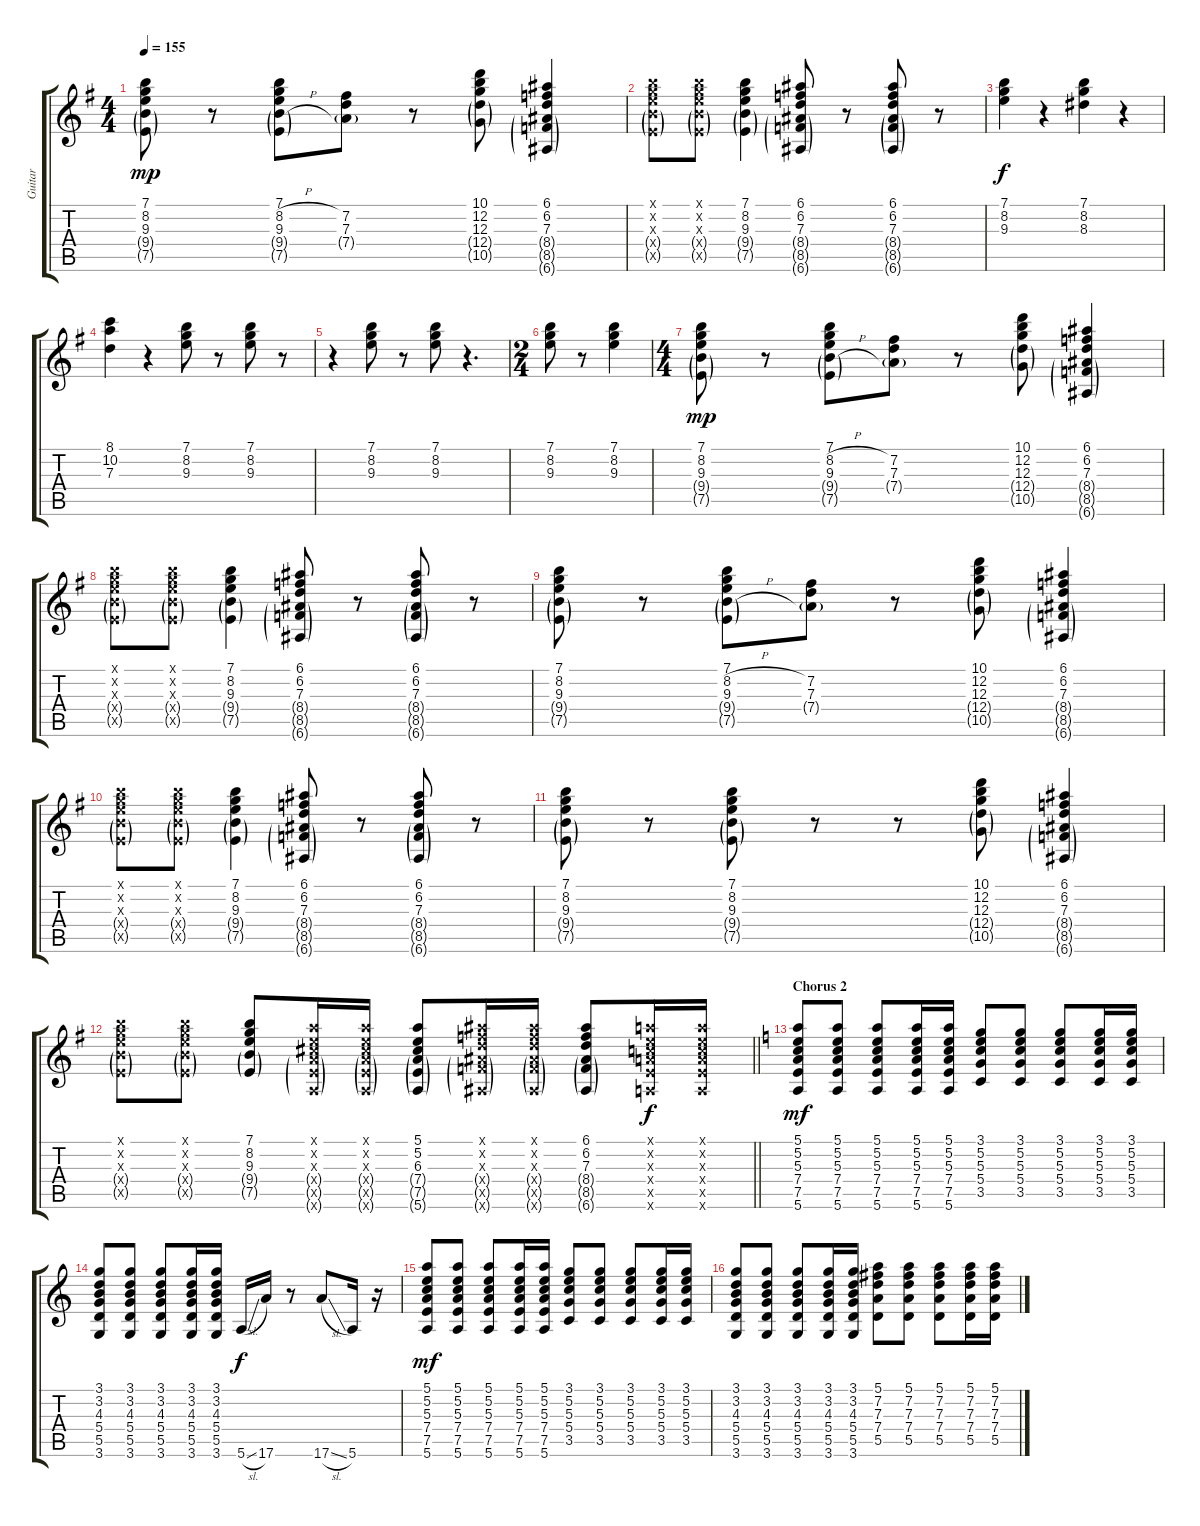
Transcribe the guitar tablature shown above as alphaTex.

\track ("Guitar" "Guitar") {instrument distortionguitar}
\staff {score tabs}
\tuning (E4 B3 G3 D3 A2 E2) {hide}
\ts (4 4)
\tempo 155
\clef g2
\ks eminor
(7.1 8.2 9.3 9.4{g} 7.5{g}).8{dy mp} r.8 (7.1 8.2{h} 9.3{h} 9.4{h g} 7.5{g}).8 (7.2 7.3 7.4{g}).8 r.8 (10.1 12.2 12.3 12.4{g} 10.5{g}).8 (6.1 6.2 7.3 8.4{g} 8.5{g} 6.6{g}).4 |
(7.1{x} 8.2{x} 9.3{x} 9.4{g x} 7.5{g x}).8 (7.1{x} 8.2{x} 9.3{x} 9.4{g x} 7.5{g x}).8 (7.1 8.2 9.3 9.4{g} 7.5{g}).4 (6.1 6.2 7.3 8.4{g} 8.5{g} 6.6{g}).8 r.8 (6.1 6.2 7.3 8.4{g} 8.5{g} 6.6{g}).8 r.8 |
(7.1 8.2 9.3).4{dy f} r.4 (7.1 8.2 8.3).4 r.4 |
(8.1 10.2 7.3).4 r.4 (7.1 8.2 9.3).8 r.8 (7.1 8.2 9.3).8 r.8 |
r.4 (7.1 8.2 9.3).8 r.8 (7.1 8.2 9.3).8 r.4{d} |
\ts (2 4)
(7.1 8.2 9.3).8 r.8 (7.1 8.2 9.3).4 |
\ts (4 4)
(7.1 8.2 9.3 9.4{g} 7.5{g}).8{dy mp} r.8 (7.1 8.2{h} 9.3{h} 9.4{h g} 7.5{g}).8 (7.2 7.3 7.4{g}).8 r.8 (10.1 12.2 12.3 12.4{g} 10.5{g}).8 (6.1 6.2 7.3 8.4{g} 8.5{g} 6.6{g}).4 |
(7.1{x} 8.2{x} 9.3{x} 9.4{g x} 7.5{g x}).8 (7.1{x} 8.2{x} 9.3{x} 9.4{g x} 7.5{g x}).8 (7.1 8.2 9.3 9.4{g} 7.5{g}).4 (6.1 6.2 7.3 8.4{g} 8.5{g} 6.6{g}).8 r.8 (6.1 6.2 7.3 8.4{g} 8.5{g} 6.6{g}).8 r.8 |
(7.1 8.2 9.3 9.4{g} 7.5{g}).8 r.8 (7.1 8.2{h} 9.3{h} 9.4{h g} 7.5{g}).8 (7.2 7.3 7.4{g}).8 r.8 (10.1 12.2 12.3 12.4{g} 10.5{g}).8 (6.1 6.2 7.3 8.4{g} 8.5{g} 6.6{g}).4 |
(7.1{x} 8.2{x} 9.3{x} 9.4{g x} 7.5{g x}).8 (7.1{x} 8.2{x} 9.3{x} 9.4{g x} 7.5{g x}).8 (7.1 8.2 9.3 9.4{g} 7.5{g}).4 (6.1 6.2 7.3 8.4{g} 8.5{g} 6.6{g}).8 r.8 (6.1 6.2 7.3 8.4{g} 8.5{g} 6.6{g}).8 r.8 |
(7.1 8.2 9.3 9.4{g} 7.5{g}).8 r.8 (7.1 8.2 9.3 9.4{g} 7.5{g}).8 r.8 r.8 (10.1 12.2 12.3 12.4{g} 10.5{g}).8 (6.1 6.2 7.3 8.4{g} 8.5{g} 6.6{g}).4 |
\barLineRight lightlight
(7.1{x} 8.2{x} 9.3{x} 9.4{g x} 7.5{g x}).8 (7.1{x} 8.2{x} 9.3{x} 9.4{g x} 7.5{g x}).8 (7.1 8.2 9.3 9.4{g} 7.5{g}).8 (5.1{x} 5.2{x} 6.3{x} 7.4{g x} 7.5{g x} 5.6{g x}).16 (5.1{x} 5.2{x} 6.3{x} 7.4{g x} 7.5{g x} 5.6{g x}).16 (5.1 5.2 6.3 7.4{g} 7.5{g} 5.6{g}).8 (6.1{x} 6.2{x} 7.3{x} 8.4{g x} 8.5{g x} 6.6{g x}).16 (6.1{x} 6.2{x} 7.3{x} 8.4{g x} 8.5{g x} 6.6{g x}).16 (6.1 6.2 7.3 8.4{g} 8.5{g} 6.6{g}).8 (5.1{x} 5.2{x} 5.3{x} 7.4{x} 7.5{x} 5.6{x}).16{dy f instrument distortionguitar} (5.1{x} 5.2{x} 5.3{x} 7.4{x} 7.5{x} 5.6{x}).16 |
\section ("" "Chorus 2")
\ks aminor
(5.1 5.2 5.3 7.4 7.5 5.6).8{dy mf} (5.1 5.2 5.3 7.4 7.5 5.6).8 (5.1 5.2 5.3 7.4 7.5 5.6).8 (5.1 5.2 5.3 7.4 7.5 5.6).16 (5.1 5.2 5.3 7.4 7.5 5.6).16 (3.1 5.2 5.3 5.4 3.5).8 (3.1 5.2 5.3 5.4 3.5).8 (3.1 5.2 5.3 5.4 3.5).8 (3.1 5.2 5.3 5.4 3.5).16 (3.1 5.2 5.3 5.4 3.5).16 |
(3.1 3.2 4.3 5.4 5.5 3.6).8 (3.1 3.2 4.3 5.4 5.5 3.6).8 (3.1 3.2 4.3 5.4 5.5 3.6).8 (3.1 3.2 4.3 5.4 5.5 3.6).16 (3.1 3.2 4.3 5.4 5.5 3.6).16 5.6{sl}.16{dy f} 17.6.16 r.8 17.6{sl}.8 5.6.16 r.16 |
(5.1 5.2 5.3 7.4 7.5 5.6).8{dy mf} (5.1 5.2 5.3 7.4 7.5 5.6).8 (5.1 5.2 5.3 7.4 7.5 5.6).8 (5.1 5.2 5.3 7.4 7.5 5.6).16 (5.1 5.2 5.3 7.4 7.5 5.6).16 (3.1 5.2 5.3 5.4 3.5).8 (3.1 5.2 5.3 5.4 3.5).8 (3.1 5.2 5.3 5.4 3.5).8 (3.1 5.2 5.3 5.4 3.5).16 (3.1 5.2 5.3 5.4 3.5).16 |
(3.1 3.2 4.3 5.4 5.5 3.6).8 (3.1 3.2 4.3 5.4 5.5 3.6).8 (3.1 3.2 4.3 5.4 5.5 3.6).8 (3.1 3.2 4.3 5.4 5.5 3.6).16 (3.1 3.2 4.3 5.4 5.5 3.6).16 (5.1 7.2 7.3 7.4 5.5).8 (5.1 7.2 7.3 7.4 5.5).8 (5.1 7.2 7.3 7.4 5.5).8 (5.1 7.2 7.3 7.4 5.5).16 (5.1 7.2 7.3 7.4 5.5).16
